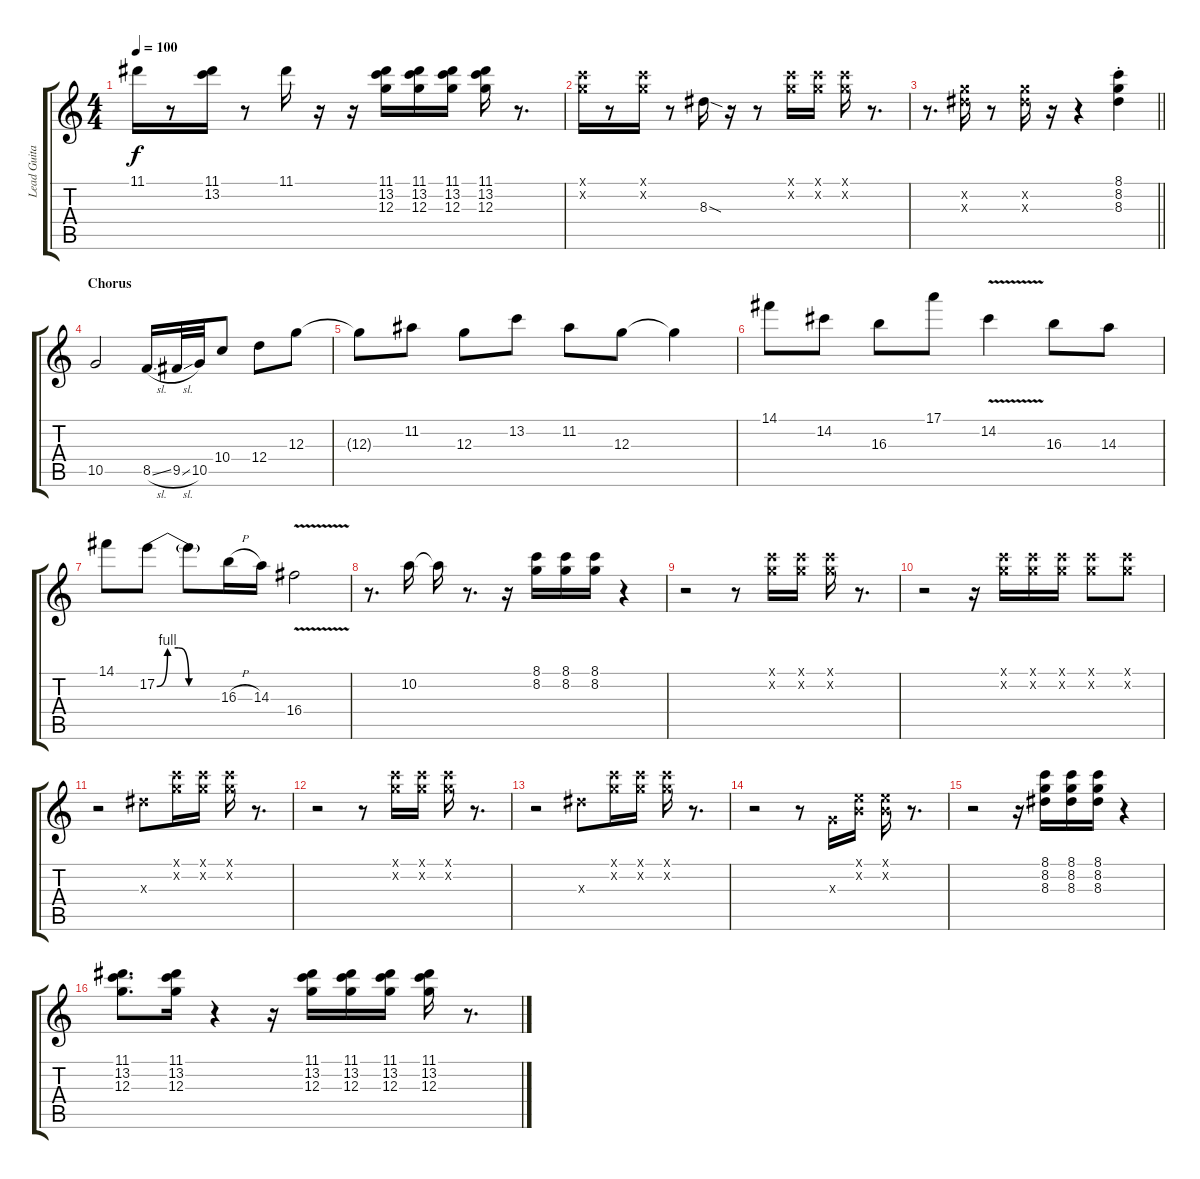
\track ("Lead Guitar (Keith)" "Lead Guita") {instrument electricguitarjazz}
\staff {score tabs}
\tuning (E4 B3 G3 D3 A2 E2) {hide}
\ts (4 4)
\tempo 100
\clef g2
\ks c
11.1.16{dy f} r.8 (11.1 13.2).16 r.8 11.1.16 r.16 r.16 (11.1 13.2 12.3).16 (11.1 13.2 12.3).16 (11.1 13.2 12.3).16 (11.1 13.2 12.3).16 r.8{d} |
(8.1{x} 8.2{x}).16 r.8 (8.1{x} 8.2{x}).16 r.8 8.3{sod}.16 r.16 r.8 (8.1{x} 8.2{x}).16 (8.1{x} 8.2{x}).16 (8.1{x} 8.2{x}).16 r.8{d} |
\barLineRight lightlight
r.8{d} (8.2{x} 8.3{x}).16 r.8 (8.2{x} 8.3{x}).16 r.16 r.4 (8.1{st} 8.2{st} 8.3{st}).4{instrument overdrivenguitar} |
\section ("" "Chorus")
10.5.2{volume 11} 8.5{sl}.16 9.5{sl}.32 10.5.32 10.4.8 12.4.8 12.3.8 |
12.3{t}.8 11.2.8 12.3.8 13.2.8 11.2.8 12.3.8 12.3{t}.4 |
14.1.8 14.2.8 16.3.8 17.1.8 14.2{v}.4 16.3.8 14.3.8 |
14.1.8 17.2{be (custom 0 0 10 4 20 4 30 0 60 0)}.8 17.2{t}.8 16.3{h}.16{volume 9} 14.3.16 16.4{v}.2 |
r.8{d instrument electricguitarjazz} 10.2.16 10.2{t}.16 r.8{d} r.16 (8.1 8.2).16 (8.1 8.2).16 (8.1 8.2).16 r.4 |
r.2 r.8 (8.1{x} 8.2{x}).16 (8.1{x} 8.2{x}).16 (8.1{x} 8.2{x}).16 r.8{d} |
r.2 r.16 (8.1{x} 8.2{x}).16 (8.1{x} 8.2{x}).16 (8.1{x} 8.2{x}).16 (8.1{x} 8.2{x}).8 (8.1{x} 8.2{x}).8 |
r.2 8.3{x}.8 (8.1{x} 8.2{x}).16 (8.1{x} 8.2{x}).16 (8.1{x} 8.2{x}).16 r.8{d} |
r.2 r.8 (8.1{x} 8.2{x}).16 (8.1{x} 8.2{x}).16 (8.1{x} 8.2{x}).16 r.8{d} |
r.2 8.3{x}.8 (8.1{x} 8.2{x}).16 (8.1{x} 8.2{x}).16 (8.1{x} 8.2{x}).16 r.8{d} |
r.2 r.8 0.3{x}.16 (0.1{x} 0.2{x}).16 (0.1{x} 0.2{x}).16 r.8{d} |
r.2 r.16 (8.1 8.2 8.3).16 (8.1 8.2 8.3).16 (8.1 8.2 8.3).16 r.4 |
(11.1 13.2 12.3).8{d} (11.1 13.2 12.3).16 r.4 r.16 (11.1 13.2 12.3).16 (11.1 13.2 12.3).16 (11.1 13.2 12.3).16 (11.1 13.2 12.3).16 r.8{d}
